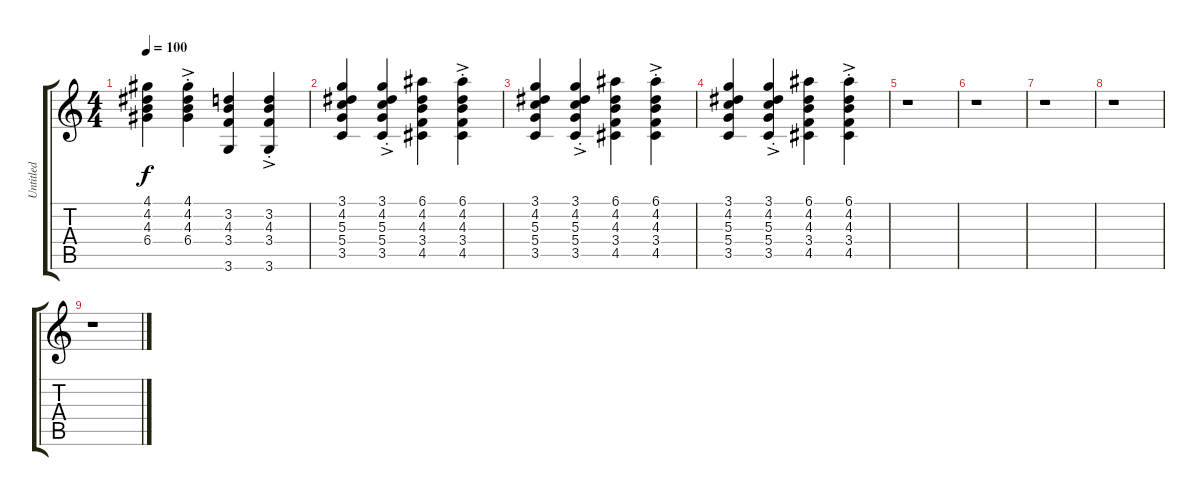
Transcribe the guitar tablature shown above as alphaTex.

\track ("Untitled" "Untitled") {instrument acousticguitarnylon}
\staff {score tabs}
\tuning (E4 B3 G3 D3 A2 E2) {hide}
\ts (4 4)
\tempo 100
\clef g2
\ks c
(4.1 4.2 4.3 6.4).4{dy f} (4.1{ac st} 4.2{ac st} 4.3{ac st} 6.4{ac st}).4 (3.2 4.3 3.4 3.6).4 (3.2{ac st} 4.3{ac st} 3.4{ac st} 3.6{ac st}).4 |
(3.1 4.2 5.3 5.4 3.5).4 (3.1{ac st} 4.2{ac st} 5.3{ac st} 5.4{ac st} 3.5{ac st}).4 (6.1 4.2 4.3 3.4 4.5).4 (6.1{ac st} 4.2{ac st} 4.3{ac st} 3.4{ac st} 4.5{ac st}).4 |
(3.1 4.2 5.3 5.4 3.5).4 (3.1{ac st} 4.2{ac st} 5.3{ac st} 5.4{ac st} 3.5{ac st}).4 (6.1 4.2 4.3 3.4 4.5).4 (6.1{ac st} 4.2{ac st} 4.3{ac st} 3.4{ac st} 4.5{ac st}).4 |
(3.1 4.2 5.3 5.4 3.5).4 (3.1{ac st} 4.2{ac st} 5.3{ac st} 5.4{ac st} 3.5{ac st}).4 (6.1 4.2 4.3 3.4 4.5).4 (6.1{ac st} 4.2{ac st} 4.3{ac st} 3.4{ac st} 4.5{ac st}).4 |
r.1 |
r.1 |
r.1 |
r.1 |
r.1
